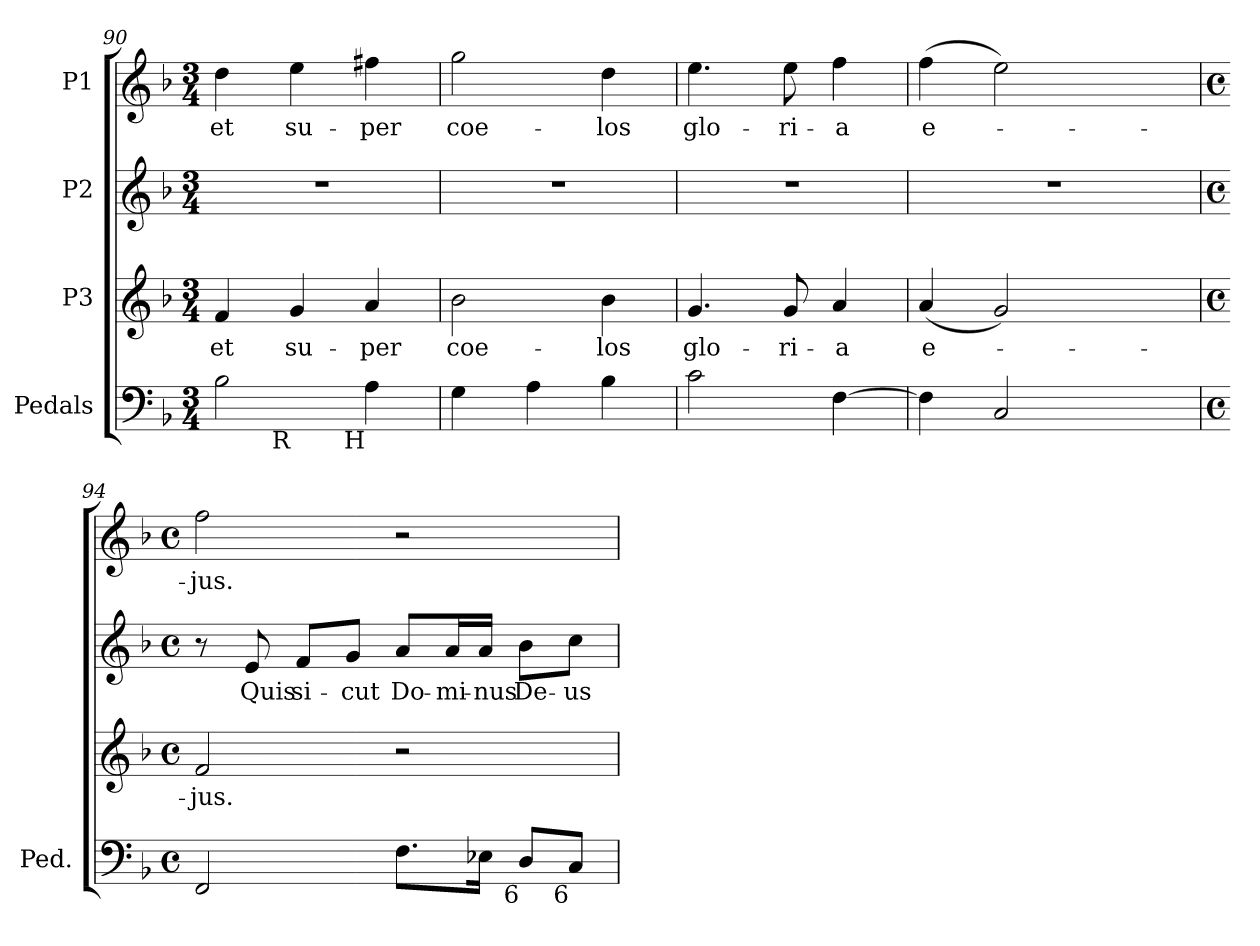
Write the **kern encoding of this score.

**kern	**kern	**text	**kern	**text	**kern	**text
*part4	*part3	*part3	*part2	*part2	*part1	*part1
*staff4	*staff3	*staff3	*staff2	*staff2	*staff1	*staff1
*I"Pedals	*I"P3	*	*I"P2	*	*I"P1	*
*I'Ped.	*	*	*	*	*	*
!!LO:LB:g=z
*clefF4	*clefG2	*	*clefG2	*	*clefG2	*
*k[b-]	*k[b-]	*	*k[b-]	*	*k[b-]	*
*F:	*F:	*	*F:	*	*F:	*
*M3/4	*M3/4	*	*M3/4	*	*M3/4	*
=90	=90	=90	=90	=90	=90	=90
!	!	!LO:LY:b:color=#000000	!LO:N:vis=1	!	!	!
!LO:TX:b:rj:t=3	!	!	!	!	!	!
!	!	!	!	!	!	!LO:LY:b:color=#000000
*^	*	*	*	*	*	*
2B-i\	4ryy	4fi/	et	2.r	.	4ddi\	et
!	!	!	!LO:LY:b:color=#000000	!	!	!	!
!	!LO:TX:b:rj:t=R	!	!	!	!	!	!
!	!	!	!	!	!	!	!LO:LY:b:color=#000000
.	2ryy	4gi/	su-	.	.	4eei\	su-
!	!	!	!LO:LY:b:color=#000000	!	!	!	!
!LO:TX:b:rj:t=H	!	!	!	!	!	!	!
!	!	!	!	!	!	!	!LO:LY:b:color=#000000
4Ai\	.	4ai/	-per	.	.	4ff#Xi\	-per
*v	*v	*	*	*	*	*	*
=91	=91	=91	=91	=91	=91	=91
*^	*	*	*	*	*	*
!	!	!	!LO:LY:b:color=#000000	!LO:N:vis=1	!	!	!
*v	*v	*	*	*	*	*	*
*^	*	*	*	*	*	*
!LO:TX:b:rj:t=!	!	!	!	!	!	!	!
!	!	!	!	!	!	!	!LO:LY:b:color=#000000
*v	*v	*	*	*	*	*	*
4Gi\	2b-i\	coe-	2.r	.	2ggi\	coe-
4Ai\	.	.	.	.	.	.
!	!	!LO:LY:b:color=#000000	!	!	!	!
!	!	!	!	!	!	!LO:LY:b:color=#000000
4B-i\	4b-i\	-los	.	.	4ddi\	-los
=92	=92	=92	=92	=92	=92	=92
!	!	!LO:LY:b:color=#000000	!LO:N:vis=1	!	!	!
!	!	!	!	!	!	!LO:LY:b:color=#000000
2ci\	4.gi/	glo-	2.r	.	4.eei\	glo-
!	!	!LO:LY:b:color=#000000	!	!	!	!
!	!	!	!	!	!	!LO:LY:b:color=#000000
.	8gi/	-ri-	.	.	8eei\	-ri-
!	!	!LO:LY:b:color=#000000	!	!	!	!
!	!	!	!	!	!	!LO:LY:b:color=#000000
[4Fi\	4ai/	-a	.	.	4ffi\	-a
=93	=93	=93	=93	=93	=93	=93
!	!	!LO:LY:b:color=#000000	!LO:N:vis=1	!	!	!
!	!	!	!	!	!	!LO:LY:b:color=#000000
*	*	*	*	*	*^	*
4Fi\]	(4ai/	e-	2.r	.	(4ffi\	2ryy	e-
2Ci/	2gi/)	.	.	.	2eei\)	.	.
.	.	.	.	.	.	8ryy	.
.	.	.	.	.	.	16ryy	.
.	.	.	.	.	.	32ryy	.
.	.	.	.	.	.	64ryy	.
.	.	.	.	.	.	128...ryy	.
.	.	.	.	.	.	1024ryy	.
*	*	*	*	*	*v	*v	*
=94	=94	=94	=94	=94	=94	=94
*M4/4	*M4/4	*	*M4/4	*	*M4/4	*
*met(c)	*met(c)	*	*met(c)	*	*met(c)	*
*	*	*	*	*	*^	*
!	!	!LO:LY:b:color=#000000	!	!	!	!	!
*	*	*	*	*	*v	*v	*
*	*	*	*	*	*^	*
!	!	!	!	!	!	!	!LO:LY:b:color=#000000
*	*	*	*	*	*v	*v	*
2FFi/	2fi/	-jus.	8r	.	2ffi\	-jus.
!	!	!	!	!LO:LY:b:color=#000000	!	!
.	.	.	8ei/	Quis	.	.
!	!	!	!	!LO:LY:b:color=#000000	!	!
.	.	.	8fi/L	si-	.	.
!	!	!	!	!LO:LY:b:color=#000000	!	!
.	.	.	8gi/J	-cut	.	.
!	!	!	!	!LO:LY:b:color=#000000	!	!
8.Fi\L	2r	.	8ai/L	Do-	2r	.
!	!	!	!	!LO:LY:b:color=#000000	!	!
.	.	.	16ai/L	-mi-	.	.
!	!	!	!	!LO:LY:b:color=#000000	!	!
16E-Xi\Jk	.	.	16ai/JJ	-nus	.	.
!LO:TX:b:rj:t=6	!	!	!	!	!	!
!	!	!	!	!LO:LY:b:color=#000000	!	!
8Di/L	.	.	8b-i\L	De-	.	.
!LO:TX:b:rj:t=6	!	!	!	!	!	!
!	!	!	!	!LO:LY:b:color=#000000	!	!
8Ci/J	.	.	8cci\J	-us	.	.
=	=	=	=	=	=	=
*-	*-	*-	*-	*-	*-	*-
